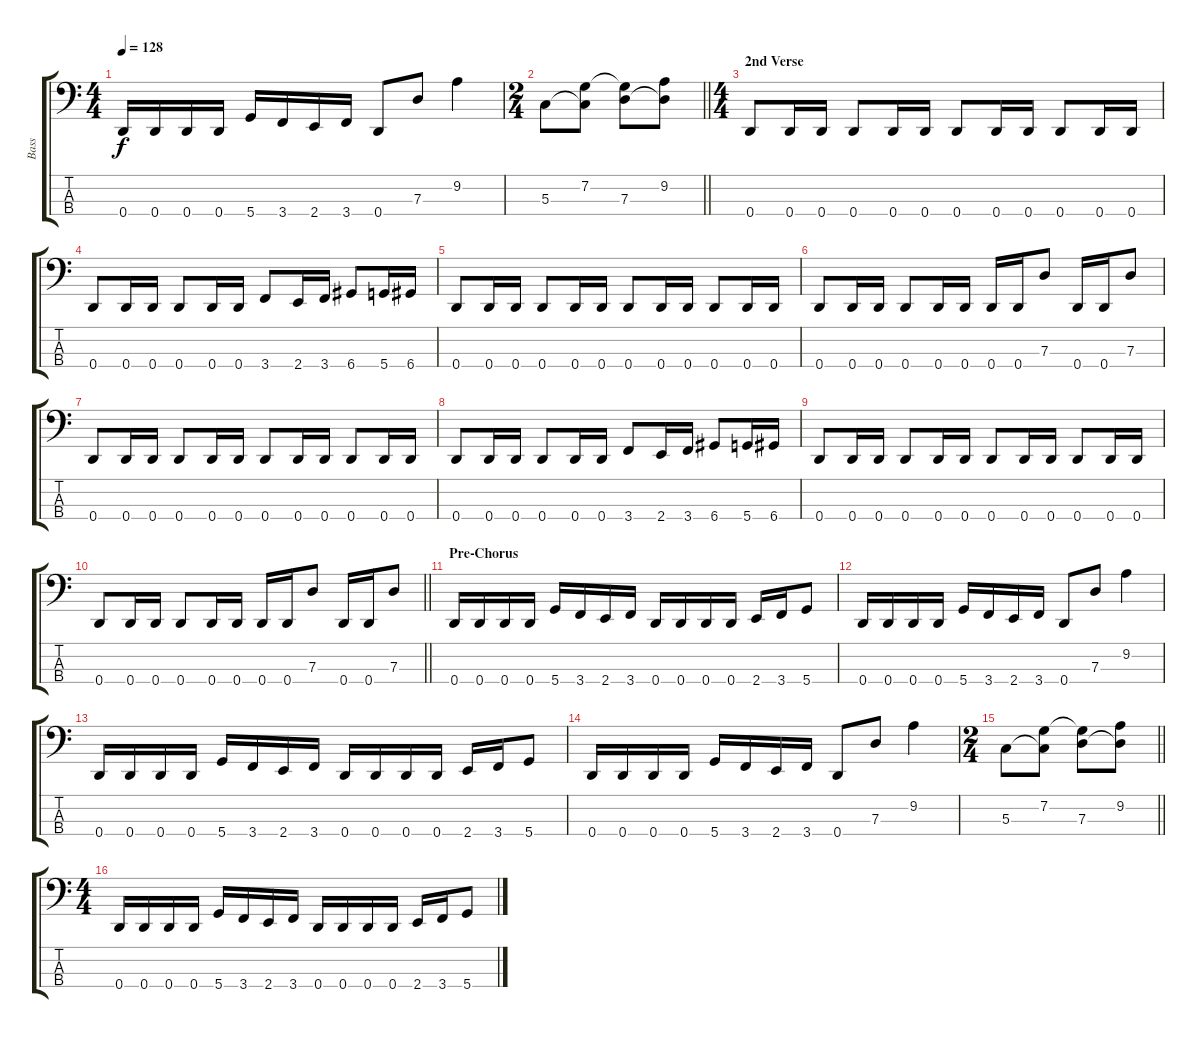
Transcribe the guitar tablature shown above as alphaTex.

\track ("Bass" "Bass") {instrument electricbasspick}
\staff {score tabs}
\tuning (F2 C2 G1 D1) {hide}
\ts (4 4)
\tempo 128
\clef f4
\ks c
0.4.16{dy f} 0.4.16 0.4.16 0.4.16 5.4.16 3.4.16 2.4.16 3.4.16 0.4.8 7.3.8 9.2.4 |
\ts (2 4)
\barLineRight lightlight
5.3.8 (7.2 5.3{t}).8 (7.2{t} 7.3).8 (9.2 7.3{t}).8 |
\ts (4 4)
\section ("" "2nd Verse")
0.4.8 0.4.16 0.4.16 0.4.8 0.4.16 0.4.16 0.4.8 0.4.16 0.4.16 0.4.8 0.4.16 0.4.16 |
0.4.8 0.4.16 0.4.16 0.4.8 0.4.16 0.4.16 3.4.8 2.4.16 3.4.16 6.4.8 5.4.16 6.4.16 |
0.4.8 0.4.16 0.4.16 0.4.8 0.4.16 0.4.16 0.4.8 0.4.16 0.4.16 0.4.8 0.4.16 0.4.16 |
0.4.8 0.4.16 0.4.16 0.4.8 0.4.16 0.4.16 0.4.16 0.4.16 7.3.8 0.4.16 0.4.16 7.3.8 |
0.4.8 0.4.16 0.4.16 0.4.8 0.4.16 0.4.16 0.4.8 0.4.16 0.4.16 0.4.8 0.4.16 0.4.16 |
0.4.8 0.4.16 0.4.16 0.4.8 0.4.16 0.4.16 3.4.8 2.4.16 3.4.16 6.4.8 5.4.16 6.4.16 |
0.4.8 0.4.16 0.4.16 0.4.8 0.4.16 0.4.16 0.4.8 0.4.16 0.4.16 0.4.8 0.4.16 0.4.16 |
\barLineRight lightlight
0.4.8 0.4.16 0.4.16 0.4.8 0.4.16 0.4.16 0.4.16 0.4.16 7.3.8 0.4.16 0.4.16 7.3.8 |
\section ("" "Pre-Chorus")
0.4.16 0.4.16 0.4.16 0.4.16 5.4.16 3.4.16 2.4.16 3.4.16 0.4.16 0.4.16 0.4.16 0.4.16 2.4.16 3.4.16 5.4.8 |
0.4.16 0.4.16 0.4.16 0.4.16 5.4.16 3.4.16 2.4.16 3.4.16 0.4.8 7.3.8 9.2.4 |
0.4.16 0.4.16 0.4.16 0.4.16 5.4.16 3.4.16 2.4.16 3.4.16 0.4.16 0.4.16 0.4.16 0.4.16 2.4.16 3.4.16 5.4.8 |
0.4.16 0.4.16 0.4.16 0.4.16 5.4.16 3.4.16 2.4.16 3.4.16 0.4.8 7.3.8 9.2.4 |
\ts (2 4)
\barLineRight lightlight
5.3.8 (7.2 5.3{t}).8 (7.2{t} 7.3).8 (9.2 7.3{t}).8 |
\ts (4 4)
0.4.16 0.4.16 0.4.16 0.4.16 5.4.16 3.4.16 2.4.16 3.4.16 0.4.16 0.4.16 0.4.16 0.4.16 2.4.16 3.4.16 5.4.8
